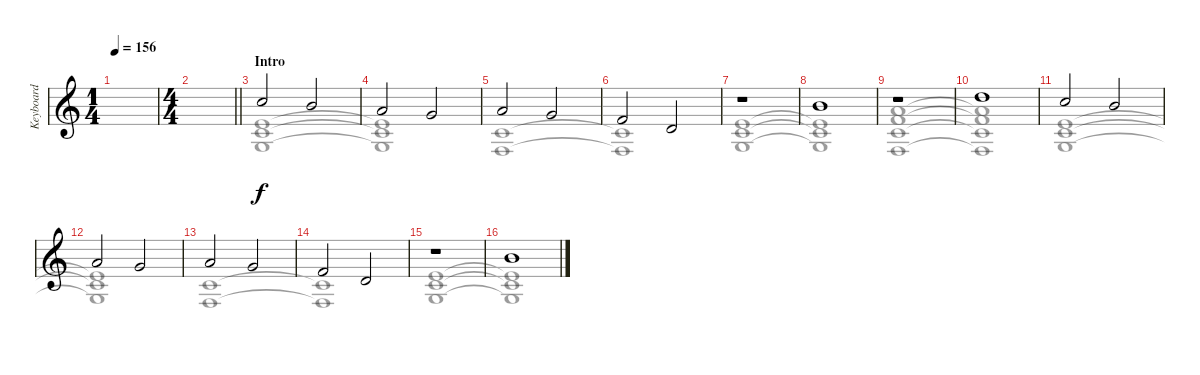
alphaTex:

\track ("Keyboard" "Keyboard") {instrument synthstrings2}
\staff {score}
\tuning (E4 B3 G3 D3 A2 E2) {hide}
\voice
\ts (1 4)
\tempo 156
\clef g2
\ks c
|
\ts (4 4)
\barLineRight lightlight
|
\section ("" "Intro")
8.1.2 7.1.2 |
5.1.2 8.2.2 |
5.1.2 3.1.2 |
6.2.2 3.2.2 |
r.1 |
7.1.1 |
r.1 |
10.1.1 |
8.1.2 7.1.2 |
5.1.2 8.2.2 |
5.1.2 3.1.2 |
6.2.2 3.2.2 |
r.1 |
7.1.1
\voice
\clef g2
\ottava regular
\simile none
\ks c
|
\barLineRight lightlight
|
(5.2 5.3 5.4).1 |
(5.2{t} 5.3{t} 5.4{t}).1 |
(5.3 3.4).1 |
(5.3{t} 3.4{t}).1 |
(5.2 5.3 5.4).1 |
(5.2{t} 5.3{t} 5.4{t}).1 |
(10.2 10.3 10.4 8.5).1 |
(10.2{t} 10.3{t} 10.4{t} 8.5{t}).1 |
(5.2 5.3 5.4).1 |
(5.2{t} 5.3{t} 5.4{t}).1 |
(5.3 3.4).1 |
(5.3{t} 3.4{t}).1 |
(5.2 5.3 5.4).1 |
(5.2{t} 5.3{t} 5.4{t}).1
